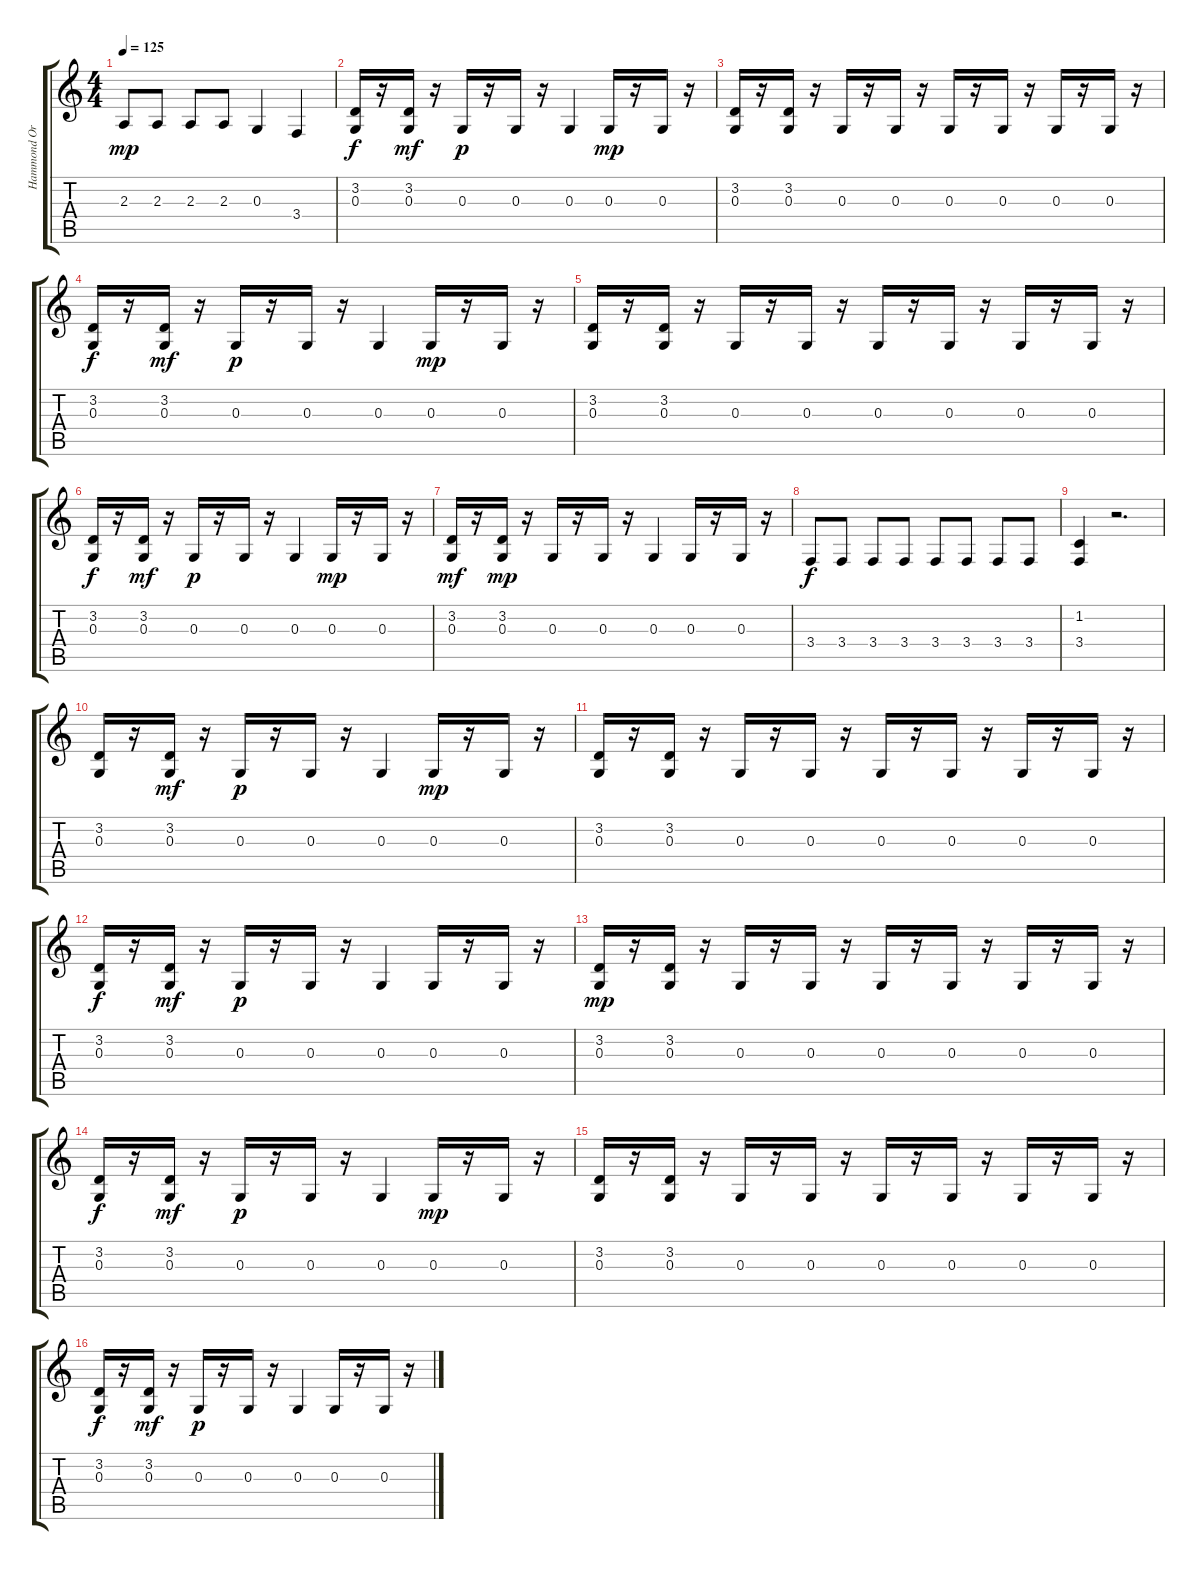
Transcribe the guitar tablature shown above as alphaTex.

\track ("Hammond Organ" "Hammond Or") {instrument drawbarorgan}
\staff {score tabs}
\tuning (E4 B3 G3 D3 A2 E2) {hide}
\ts (4 4)
\tempo 125
\clef g2
\ks c
2.3.8{dy mp} 2.3.8 2.3.8 2.3.8 0.3.4 3.4.4 |
(3.2 0.3).16{dy f} r.16 (3.2 0.3).16{dy mf} r.16 0.3.16{dy p} r.16 0.3.16 r.16 0.3.4 0.3.16{dy mp} r.16 0.3.16 r.16 |
(3.2 0.3).16 r.16 (3.2 0.3).16 r.16 0.3.16 r.16 0.3.16 r.16 0.3.16 r.16 0.3.16 r.16 0.3.16 r.16 0.3.16 r.16 |
(3.2 0.3).16{dy f} r.16 (3.2 0.3).16{dy mf} r.16 0.3.16{dy p} r.16 0.3.16 r.16 0.3.4 0.3.16{dy mp} r.16 0.3.16 r.16 |
(3.2 0.3).16 r.16 (3.2 0.3).16 r.16 0.3.16 r.16 0.3.16 r.16 0.3.16 r.16 0.3.16 r.16 0.3.16 r.16 0.3.16 r.16 |
(3.2 0.3).16{dy f} r.16 (3.2 0.3).16{dy mf} r.16 0.3.16{dy p} r.16 0.3.16 r.16 0.3.4 0.3.16{dy mp} r.16 0.3.16 r.16 |
(3.2 0.3).16{dy mf} r.16 (3.2 0.3).16{dy mp} r.16 0.3.16 r.16 0.3.16 r.16 0.3.4 0.3.16 r.16 0.3.16 r.16 |
3.4.8{dy f} 3.4.8 3.4.8 3.4.8 3.4.8 3.4.8 3.4.8 3.4.8 |
(1.2 3.4).4 r.2{d} |
(3.2 0.3).16 r.16 (3.2 0.3).16{dy mf} r.16 0.3.16{dy p} r.16 0.3.16 r.16 0.3.4 0.3.16{dy mp} r.16 0.3.16 r.16 |
(3.2 0.3).16 r.16 (3.2 0.3).16 r.16 0.3.16 r.16 0.3.16 r.16 0.3.16 r.16 0.3.16 r.16 0.3.16 r.16 0.3.16 r.16 |
(3.2 0.3).16{dy f} r.16 (3.2 0.3).16{dy mf} r.16 0.3.16{dy p} r.16 0.3.16 r.16 0.3.4 0.3.16 r.16 0.3.16 r.16 |
(3.2 0.3).16{dy mp} r.16 (3.2 0.3).16 r.16 0.3.16 r.16 0.3.16 r.16 0.3.16 r.16 0.3.16 r.16 0.3.16 r.16 0.3.16 r.16 |
(3.2 0.3).16{dy f} r.16 (3.2 0.3).16{dy mf} r.16 0.3.16{dy p} r.16 0.3.16 r.16 0.3.4 0.3.16{dy mp} r.16 0.3.16 r.16 |
(3.2 0.3).16 r.16 (3.2 0.3).16 r.16 0.3.16 r.16 0.3.16 r.16 0.3.16 r.16 0.3.16 r.16 0.3.16 r.16 0.3.16 r.16 |
(3.2 0.3).16{dy f} r.16 (3.2 0.3).16{dy mf} r.16 0.3.16{dy p} r.16 0.3.16 r.16 0.3.4 0.3.16 r.16 0.3.16 r.16
